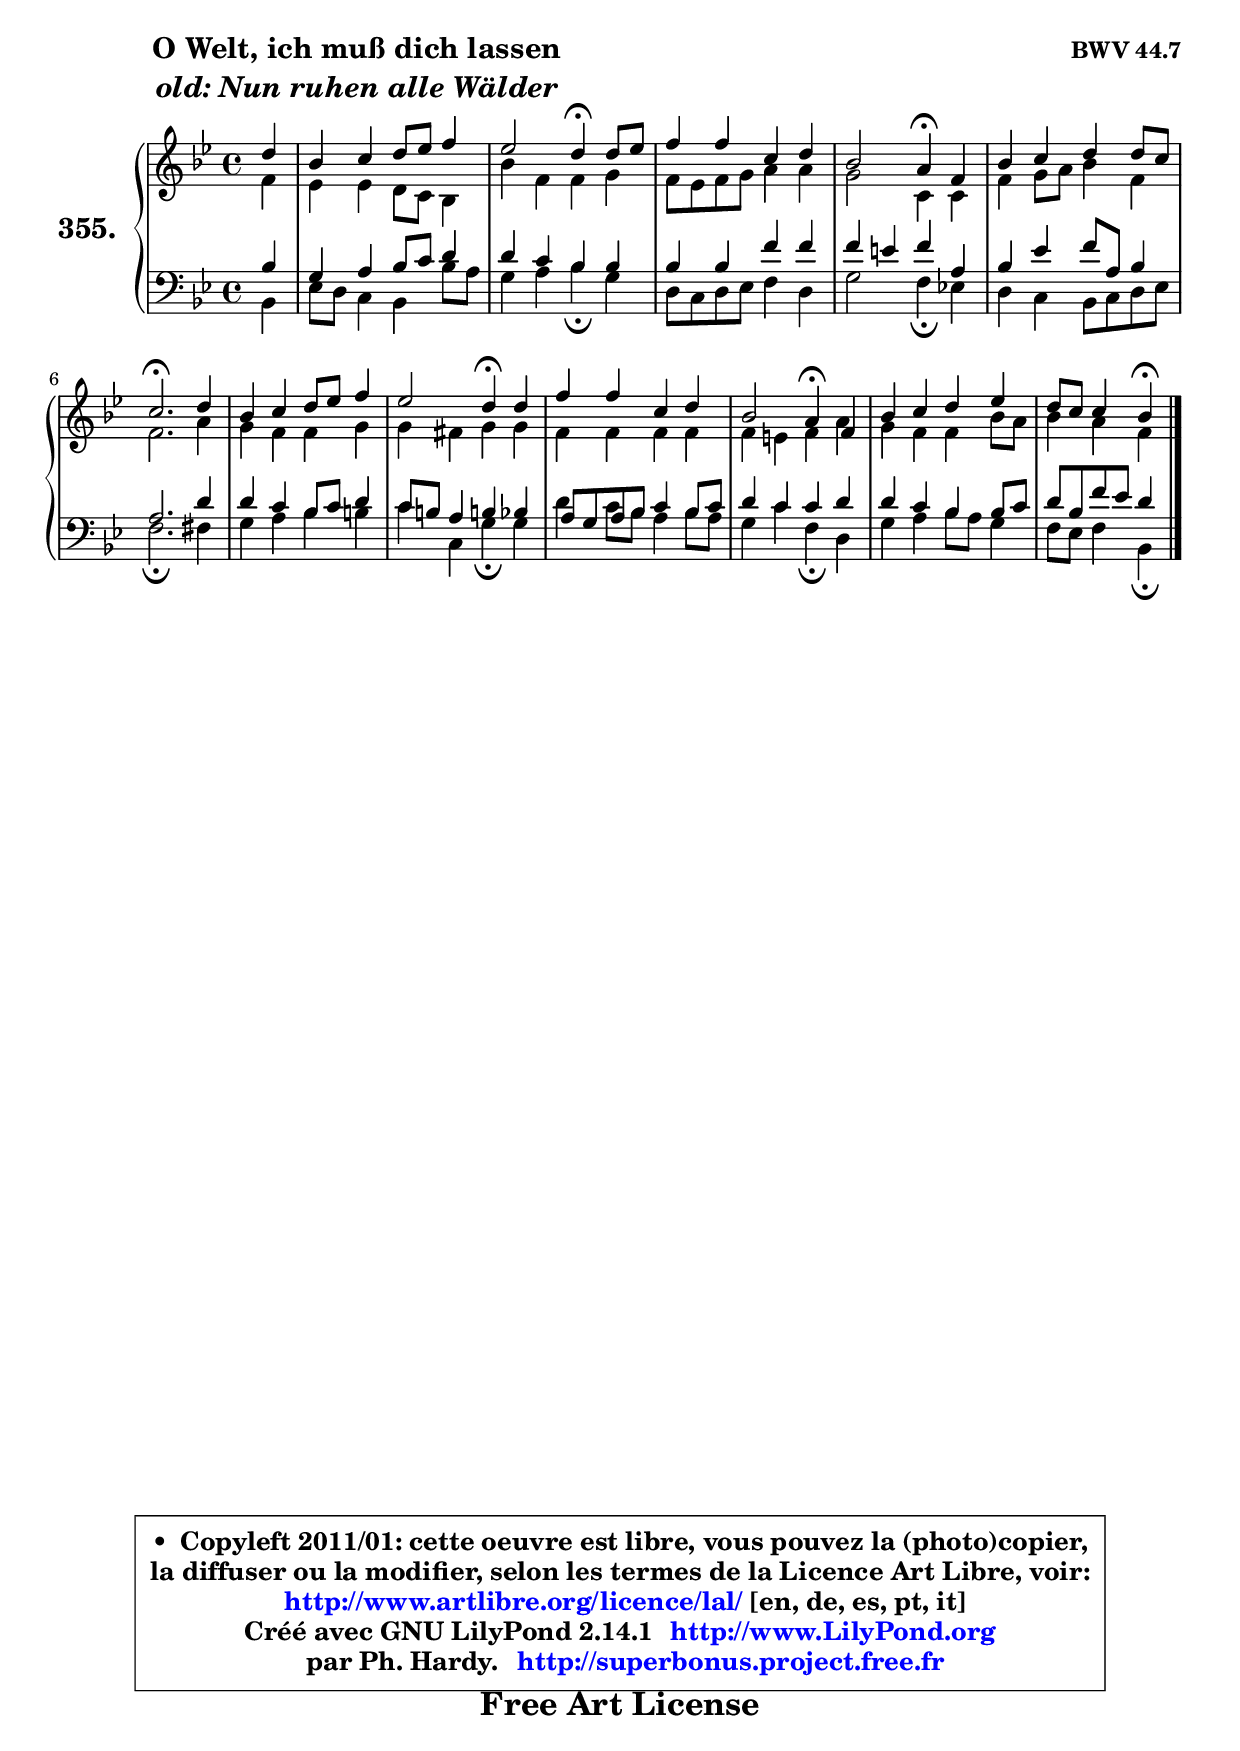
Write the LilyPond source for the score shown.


\version "2.14.1"

    \paper {
%	system-system-spacing #'padding = #0.1
%	score-system-spacing #'padding = #0.1
%	ragged-bottom = ##f
%	ragged-last-bottom = ##f
	}

    \header {
      opus = \markup { \bold "BWV 44.7" }
      piece = \markup { \hspace #9 \fontsize #2 \bold \column \center-align { \line { "O Welt, ich muß dich lassen" }
                     \line { \italic "old: Nun ruhen alle Wälder" }
                 } }
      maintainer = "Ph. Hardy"
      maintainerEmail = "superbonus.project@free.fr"
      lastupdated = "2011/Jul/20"
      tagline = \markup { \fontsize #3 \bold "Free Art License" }
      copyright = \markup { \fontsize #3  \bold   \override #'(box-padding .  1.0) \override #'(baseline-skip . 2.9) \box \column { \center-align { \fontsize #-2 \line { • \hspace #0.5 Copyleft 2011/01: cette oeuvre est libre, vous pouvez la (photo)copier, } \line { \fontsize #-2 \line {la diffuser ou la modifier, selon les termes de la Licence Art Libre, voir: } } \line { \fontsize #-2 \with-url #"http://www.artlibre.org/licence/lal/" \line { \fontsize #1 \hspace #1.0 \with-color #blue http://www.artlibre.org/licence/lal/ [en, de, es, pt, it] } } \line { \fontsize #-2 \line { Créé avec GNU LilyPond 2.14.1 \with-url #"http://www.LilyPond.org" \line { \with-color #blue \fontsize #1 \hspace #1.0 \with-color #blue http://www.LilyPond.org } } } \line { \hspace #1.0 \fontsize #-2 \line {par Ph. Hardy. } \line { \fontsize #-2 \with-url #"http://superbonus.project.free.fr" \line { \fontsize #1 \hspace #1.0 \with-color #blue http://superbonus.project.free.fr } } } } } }

	  }

  guidemidi = {
        r4 |
        R1 |
        r2 \tempo 4 = 30 r4 \tempo 4 = 78 r4 |
        R1 |
        r2 \tempo 4 = 30 r4 \tempo 4 = 78 r4 |
        R1 |
        \tempo 4 = 40 r2. \tempo 4 = 78 r4 |
        R1 |
        r2 \tempo 4 = 30 r4 \tempo 4 = 78 r4 |
        R1 |
        r2 \tempo 4 = 30 r4 \tempo 4 = 78 r4 |
        R1 |
        r2 \tempo 4 = 30 r4 
	}

  upper = {
	\time 4/4
	\key bes \major
	\clef treble
	\partial 4
	\voiceOne
	<< { 
	% SOPRANO
	\set Voice.midiInstrument = "acoustic grand"
	\relative c'' {
        d4 |
        bes4 c d8 es f4 |
        es2 d4\fermata d8 es |
        f4 f c d |
        bes2 a4\fermata f |
        bes4 c d d8 c |
        c2.\fermata d4 |
        bes4 c d8 es f4 |
        es2 d4\fermata d |
        f4 f c d |
        bes2 a4\fermata f |
        bes4 c d es |
        d8 c c4 bes\fermata
        \bar "|."
	} % fin de relative
	}

	\context Voice="1" { \voiceTwo 
	% ALTO
	\set Voice.midiInstrument = "acoustic grand"
	\relative c' {
        f4 |
        es4 es d8 c bes4 |
        bes'4 f f g |
        f8 es f g a4 a |
        g2 c,4 c |
        f4 g8 a bes4 f |
        f2. a4 |
        g4 f f g |
        g4 fis g g |
        f4 f f f |
        f4 e f a |
        g4 f f bes8 a |
        bes4 a f
        \bar "|."
	} % fin de relative
	\oneVoice
	} >>
	}

    lower = {
	\time 4/4
	\key bes \major
	\clef bass
	\partial 4
	\voiceOne
	<< { 
	% TENOR
	\set Voice.midiInstrument = "acoustic grand"
	\relative c' {
        bes4 |
        g4 a bes8 c d4 |
        d4 c bes bes |
        bes4 bes f' f |
        f4 e f a, |
        bes4 es f8 a, bes4 |
        a2. d4 |
        d4 c bes8 c d4 |
        c8 b a4 b! bes |
        a8 g a8 bes c4 bes8 c |
        d4 c c d |
        d4 c bes bes8 c |
        d8 bes f' es d4
        \bar "|."
	} % fin de relative
	}
	\context Voice="1" { \voiceTwo 
	% BASS
	\set Voice.midiInstrument = "acoustic grand"
	\relative c {
        bes4 |
        es8 d c4 bes bes'8 a |
        g4 a bes\fermata g |
        d8 c d es f4 d |
        g2 f4\fermata es! |
        d4 c bes8 c d es |
        f2.\fermata fis4 |
        g4 a bes b |
        c4 c, g'\fermata g |
        d'4 c8 bes a4 bes8 a |
        g4 c f,\fermata d |
        g4 a bes8 a g4 |
        f8 es f4 bes,4\fermata
        \bar "|."
	} % fin de relative
	\oneVoice
	} >>
	}


    \score { 

	\new PianoStaff <<
	\set PianoStaff.instrumentName = \markup { \bold \huge "355." }
	\new Staff = "upper" \upper
	\new Staff = "lower" \lower
	>>

    \layout {
%	ragged-last = ##f
	   }

         } % fin de score

  \score {
    \unfoldRepeats { << \guidemidi \upper \lower >> }
    \midi {
    \context {
     \Staff
      \remove "Staff_performer"
               }

     \context {
      \Voice
       \consists "Staff_performer"
                }

     \context { 
      \Score
      tempoWholesPerMinute = #(ly:make-moment 78 4)
		}
	    }
	}

